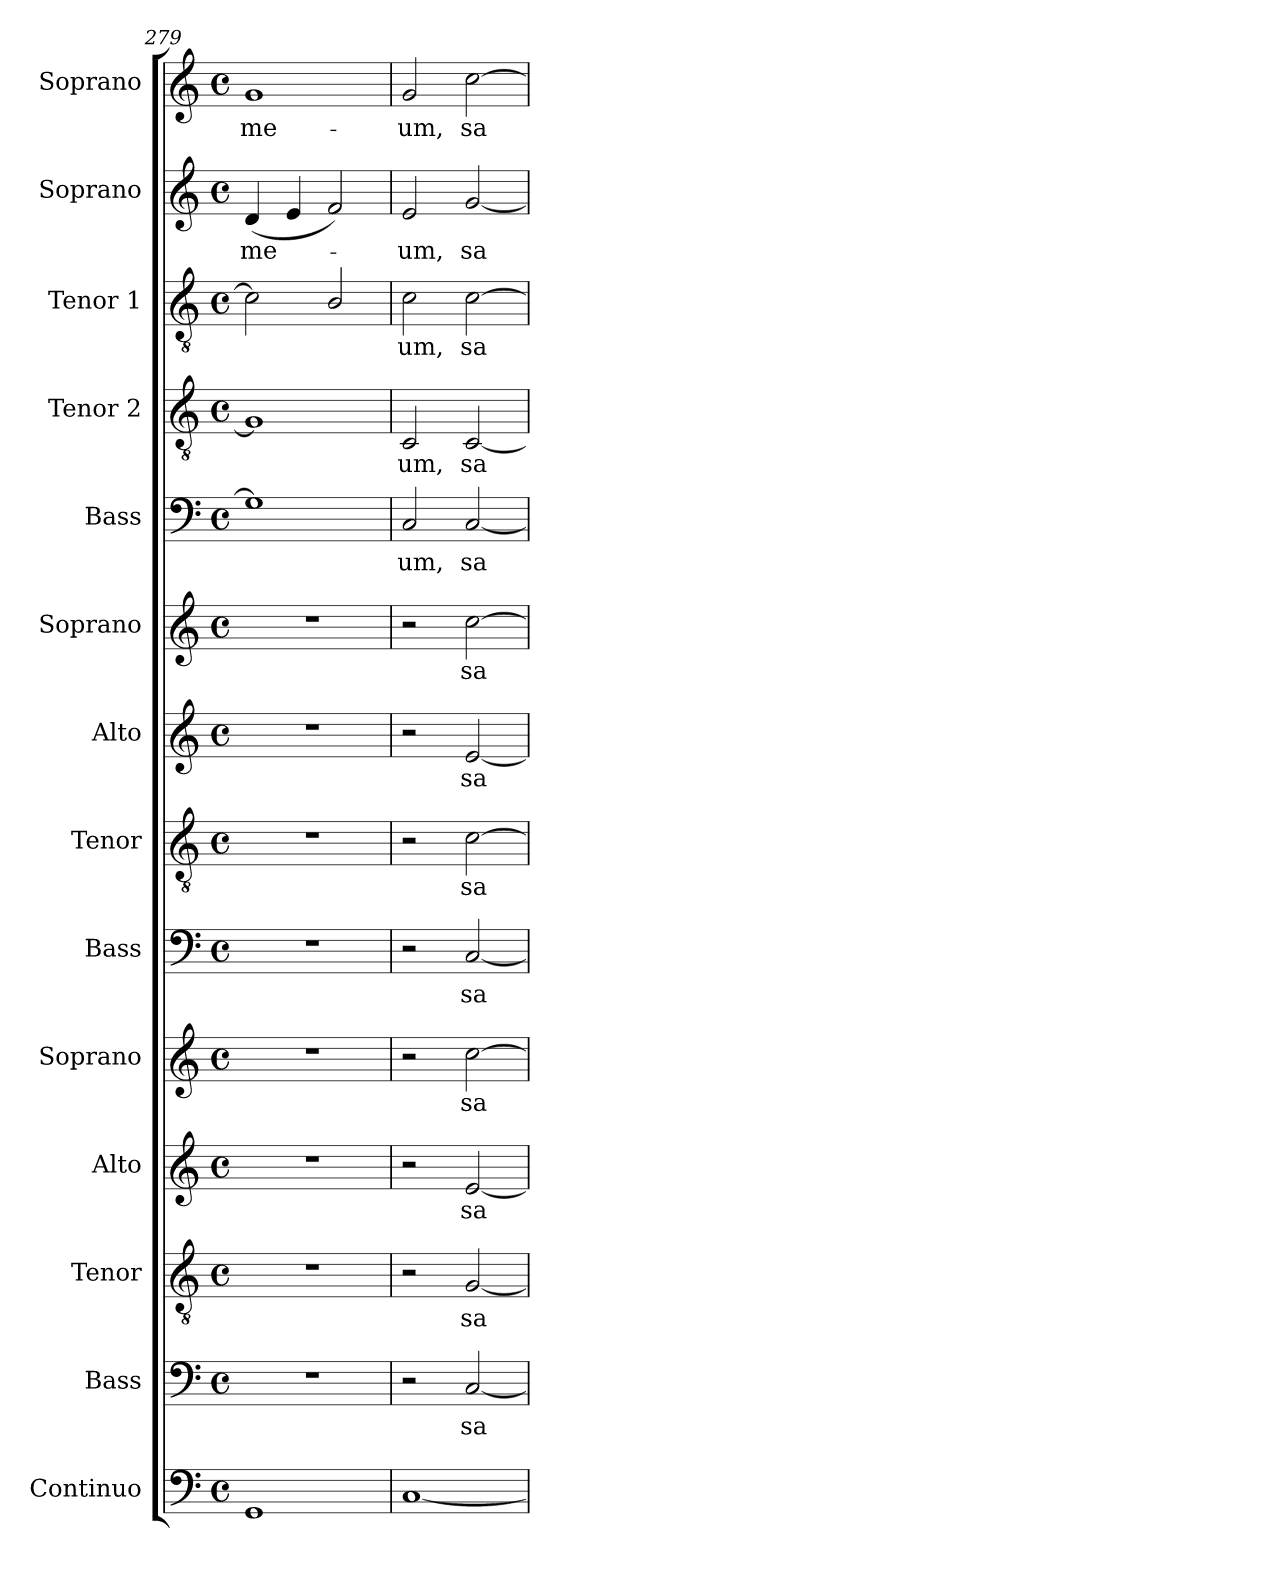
**kern	**kern	**text	**kern	**text	**kern	**text	**kern	**text	**kern	**text	**kern	**text	**kern	**text	**kern	**text	**kern	**text	**kern	**text	**kern	**text	**kern	**text	**kern	**text
*part14	*part13	*part13	*part12	*part12	*part11	*part11	*part10	*part10	*part9	*part9	*part8	*part8	*part7	*part7	*part6	*part6	*part5	*part5	*part4	*part4	*part3	*part3	*part2	*part2	*part1	*part1
*staff14	*staff13	*staff13	*staff12	*staff12	*staff11	*staff11	*staff10	*staff10	*staff9	*staff9	*staff8	*staff8	*staff7	*staff7	*staff6	*staff6	*staff5	*staff5	*staff4	*staff4	*staff3	*staff3	*staff2	*staff2	*staff1	*staff1
*I"Continuo	*I"Bass	*	*I"Tenor	*	*I"Alto	*	*I"Soprano	*	*I"Bass	*	*I"Tenor	*	*I"Alto	*	*I"Soprano	*	*I"Bass	*	*I"Tenor 2	*	*I"Tenor 1	*	*I"Soprano	*	*I"Soprano	*
*I'Cont.	*I'B.	*	*I'T.	*	*I'A.	*	*I'S.	*	*I'B.	*	*I'T.	*	*I'A.	*	*I'S.	*	*I'B.	*	*I'T2.	*	*I'T1.	*	*I'S.	*	*I'S.	*
*clefF4	*clefF4	*	*clefGv2	*	*clefG2	*	*clefG2	*	*clefF4	*	*clefGv2	*	*clefG2	*	*clefG2	*	*clefF4	*	*clefGv2	*	*clefGv2	*	*clefG2	*	*clefG2	*
*	*	*	*ITrd7c12	*	*	*	*	*	*	*	*ITrd7c12	*	*	*	*	*	*	*	*ITrd7c12	*	*ITrd7c12	*	*	*	*	*
*k[]	*k[]	*	*k[]	*	*k[]	*	*k[]	*	*k[]	*	*k[]	*	*k[]	*	*k[]	*	*k[]	*	*k[]	*	*k[]	*	*k[]	*	*k[]	*
*C:	*C:	*	*C:	*	*C:	*	*C:	*	*C:	*	*C:	*	*C:	*	*C:	*	*C:	*	*C:	*	*C:	*	*C:	*	*C:	*
*M4/4	*M4/4	*	*M4/4	*	*M4/4	*	*M4/4	*	*M4/4	*	*M4/4	*	*M4/4	*	*M4/4	*	*M4/4	*	*M4/4	*	*M4/4	*	*M4/4	*	*M4/4	*
*met(c)	*met(c)	*	*met(c)	*	*met(c)	*	*met(c)	*	*met(c)	*	*met(c)	*	*met(c)	*	*met(c)	*	*met(c)	*	*met(c)	*	*met(c)	*	*met(c)	*	*met(c)	*
=279	=279	=279	=279	=279	=279	=279	=279	=279	=279	=279	=279	=279	=279	=279	=279	=279	=279	=279	=279	=279	=279	=279	=279	=279	=279	=279
!	!	!	!	!	!	!	!	!	!	!	!	!	!	!	!	!	!	!	!	!	!	!	!	!LO:LY:b:color=#000000	!	!
!	!	!	!	!	!	!	!	!	!	!	!	!	!	!	!	!	!	!	!	!	!	!	!	!	!	!LO:LY:b:color=#000000
1GGi	1r	.	1r	.	1r	.	1r	.	1r	.	1r	.	1r	.	1r	.	1Gi]	.	1GGi]	.	2Ci\]	.	(4di/	me-	1gi	me-
.	.	.	.	.	.	.	.	.	.	.	.	.	.	.	.	.	.	.	.	.	.	.	4ei/	.	.	.
.	.	.	.	.	.	.	.	.	.	.	.	.	.	.	.	.	.	.	.	.	2BBi/	.	2fi/)	.	.	.
=280	=280	=280	=280	=280	=280	=280	=280	=280	=280	=280	=280	=280	=280	=280	=280	=280	=280	=280	=280	=280	=280	=280	=280	=280	=280	=280
!	!	!	!	!	!	!	!	!	!	!	!	!	!	!	!	!	!	!LO:LY:b:color=#000000	!	!	!	!	!	!	!	!
!	!	!	!	!	!	!	!	!	!	!	!	!	!	!	!	!	!	!	!	!LO:LY:b:color=#000000	!	!	!	!	!	!
!	!	!	!	!	!	!	!	!	!	!	!	!	!	!	!	!	!	!	!	!	!	!LO:LY:b:color=#000000	!	!	!	!
!	!	!	!	!	!	!	!	!	!	!	!	!	!	!	!	!	!	!	!	!	!	!	!	!LO:LY:b:color=#000000	!	!
!	!	!	!	!	!	!	!	!	!	!	!	!	!	!	!	!	!	!	!	!	!	!	!	!	!	!LO:LY:b:color=#000000
[1Ci	2r	.	2r	.	2r	.	2r	.	2r	.	2r	.	2r	.	2r	.	2Ci/	-um,	2CCi/	-um,	2Ci\	-um,	2ei/	-um,	2gi/	-um,
!	!	!LO:LY:b:color=#000000	!	!	!	!	!	!	!	!	!	!	!	!	!	!	!	!	!	!	!	!	!	!	!	!
!	!	!	!	!LO:LY:b:color=#000000	!	!	!	!	!	!	!	!	!	!	!	!	!	!	!	!	!	!	!	!	!	!
!	!	!	!	!	!	!LO:LY:b:color=#000000	!	!	!	!	!	!	!	!	!	!	!	!	!	!	!	!	!	!	!	!
!	!	!	!	!	!	!	!	!LO:LY:b:color=#000000	!	!	!	!	!	!	!	!	!	!	!	!	!	!	!	!	!	!
!	!	!	!	!	!	!	!	!	!	!LO:LY:b:color=#000000	!	!	!	!	!	!	!	!	!	!	!	!	!	!	!	!
!	!	!	!	!	!	!	!	!	!	!	!	!LO:LY:b:color=#000000	!	!	!	!	!	!	!	!	!	!	!	!	!	!
!	!	!	!	!	!	!	!	!	!	!	!	!	!	!LO:LY:b:color=#000000	!	!	!	!	!	!	!	!	!	!	!	!
!	!	!	!	!	!	!	!	!	!	!	!	!	!	!	!	!LO:LY:b:color=#000000	!	!	!	!	!	!	!	!	!	!
!	!	!	!	!	!	!	!	!	!	!	!	!	!	!	!	!	!	!LO:LY:b:color=#000000	!	!	!	!	!	!	!	!
!	!	!	!	!	!	!	!	!	!	!	!	!	!	!	!	!	!	!	!	!LO:LY:b:color=#000000	!	!	!	!	!	!
!	!	!	!	!	!	!	!	!	!	!	!	!	!	!	!	!	!	!	!	!	!	!LO:LY:b:color=#000000	!	!	!	!
!	!	!	!	!	!	!	!	!	!	!	!	!	!	!	!	!	!	!	!	!	!	!	!	!LO:LY:b:color=#000000	!	!
!	!	!	!	!	!	!	!	!	!	!	!	!	!	!	!	!	!	!	!	!	!	!	!	!	!	!LO:LY:b:color=#000000
.	[2Ci/	sa-	[2GGi/	sa-	[2ei/	sa-	[2cci\	sa-	[2Ci/	sa-	[2Ci\	sa-	[2ei/	sa-	[2cci\	sa-	[2Ci/	sa-	[2CCi/	sa-	[2Ci\	sa-	[2gi/	sa-	[2cci\	sa-
=	=	=	=	=	=	=	=	=	=	=	=	=	=	=	=	=	=	=	=	=	=	=	=	=	=	=
*-	*-	*-	*-	*-	*-	*-	*-	*-	*-	*-	*-	*-	*-	*-	*-	*-	*-	*-	*-	*-	*-	*-	*-	*-	*-	*-
